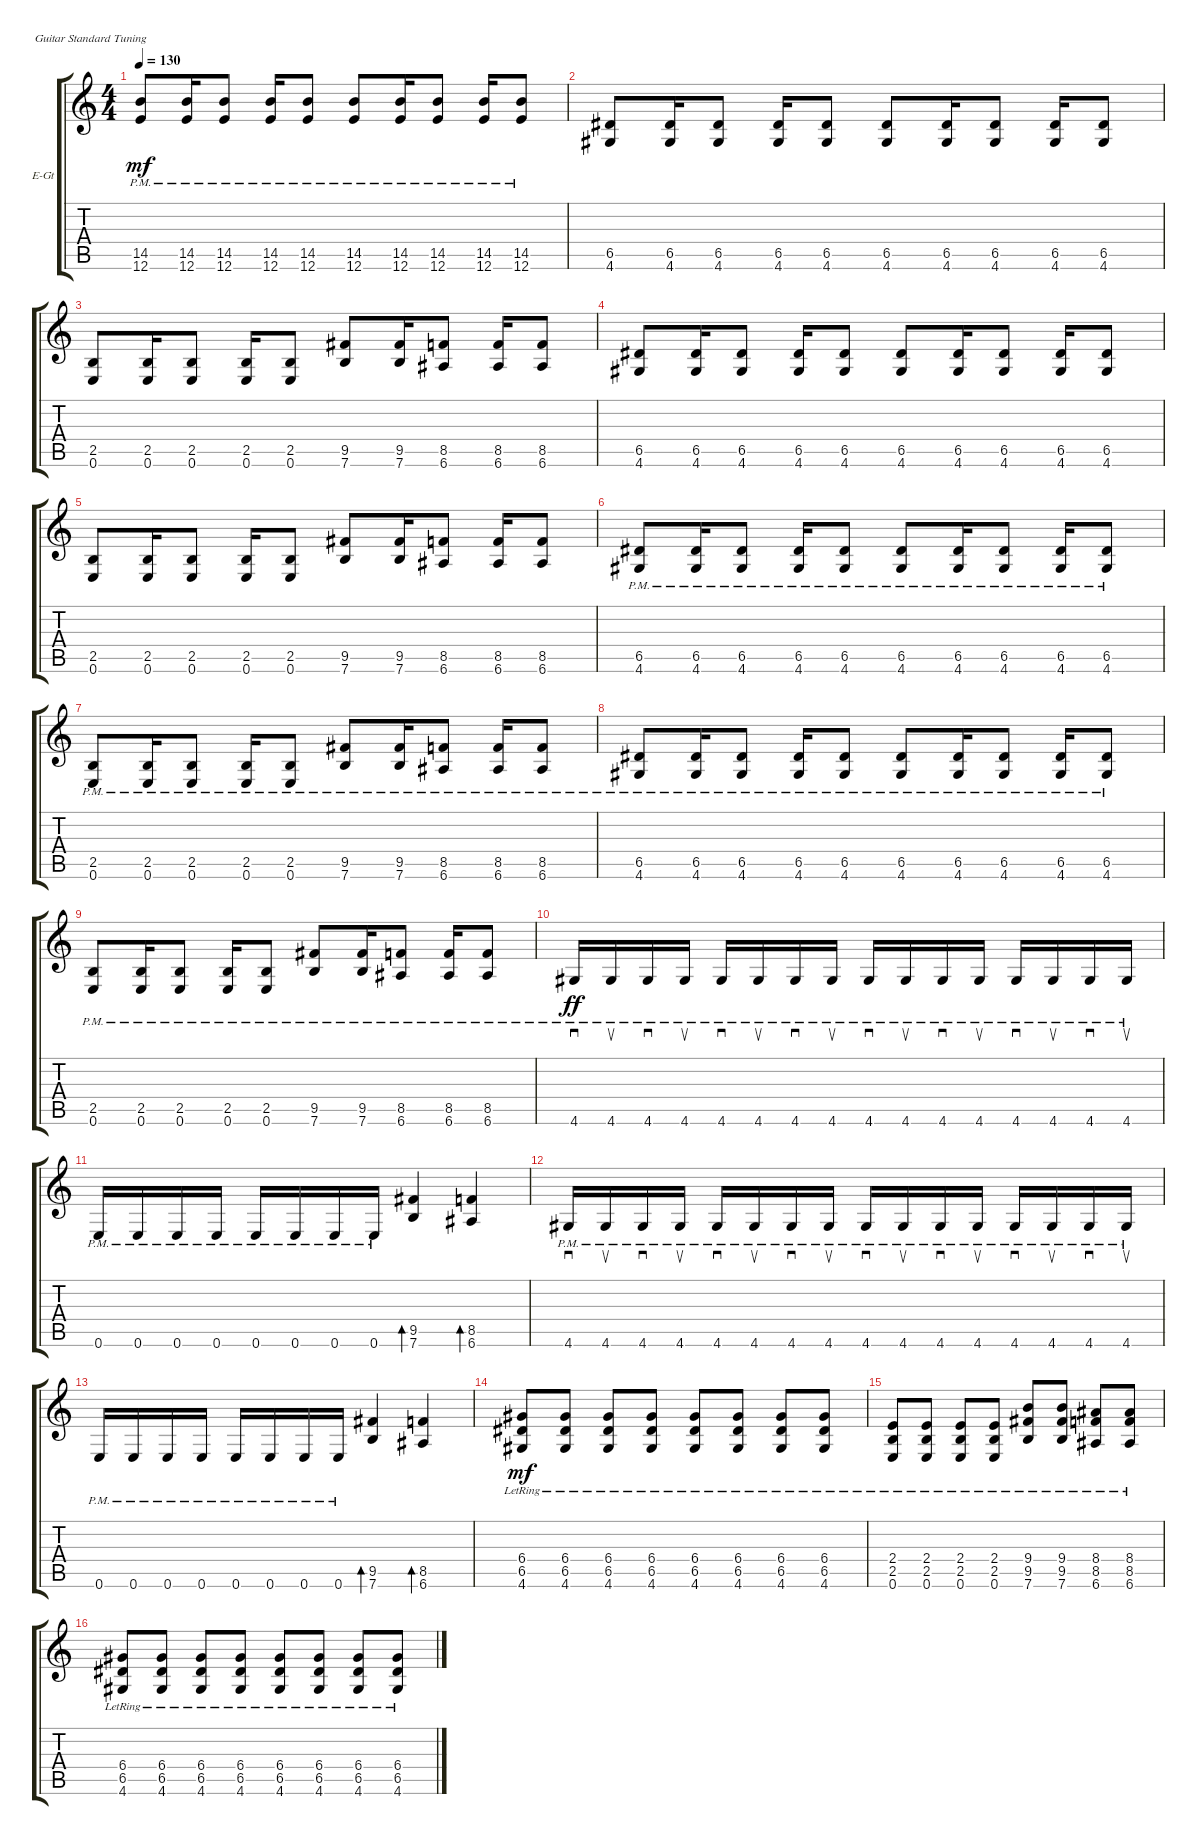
\defaultSystemsLayout 4
\bracketExtendMode groupsimilarinstruments
\firstSystemTrackNameOrientation horizontal
\otherSystemsTrackNameOrientation horizontal
\track ("Electric Guitar" "E-Gt") {instrument distortionguitar}
\staff {score tabs}
\tuning (E4 B3 G3 D3 A2 E2)
\ts (4 4)
\tempo 130
\clef g2
\ks c
(12.6{pm} 14.5{pm}).8{dy mf} (12.6{pm} 14.5{pm}).16 (12.6{pm} 14.5{pm}).8 (12.6{pm} 14.5{pm}).16 (12.6{pm} 14.5{pm}).8 (12.6{pm} 14.5{pm}).8 (12.6{pm} 14.5{pm}).16 (12.6{pm} 14.5{pm}).8 (12.6{pm} 14.5{pm}).16 (12.6{pm} 14.5{pm}).8 |
(4.6 6.5).8 (4.6 6.5).16 (4.6 6.5).8 (4.6 6.5).16 (4.6 6.5).8 (4.6 6.5).8 (4.6 6.5).16 (4.6 6.5).8 (4.6 6.5).16 (4.6 6.5).8 |
(0.6 2.5).8 (0.6 2.5).16 (0.6 2.5).8 (0.6 2.5).16 (0.6 2.5).8 (7.6 9.5).8 (7.6 9.5).16 (6.6 8.5).8 (6.6 8.5).16 (6.6 8.5).8 |
(4.6 6.5).8 (4.6 6.5).16 (4.6 6.5).8 (4.6 6.5).16 (4.6 6.5).8 (4.6 6.5).8 (4.6 6.5).16 (4.6 6.5).8 (4.6 6.5).16 (4.6 6.5).8 |
(0.6 2.5).8 (0.6 2.5).16 (0.6 2.5).8 (0.6 2.5).16 (0.6 2.5).8 (7.6 9.5).8 (7.6 9.5).16 (6.6 8.5).8 (6.6 8.5).16 (6.6 8.5).8 |
(4.6{pm} 6.5{pm}).8 (4.6{pm} 6.5{pm}).16 (4.6{pm} 6.5{pm}).8 (4.6{pm} 6.5{pm}).16 (4.6{pm} 6.5{pm}).8 (4.6{pm} 6.5{pm}).8 (4.6{pm} 6.5{pm}).16 (4.6{pm} 6.5{pm}).8 (4.6{pm} 6.5{pm}).16 (4.6{pm} 6.5{pm}).8 |
(0.6{pm} 2.5{pm}).8 (0.6{pm} 2.5{pm}).16 (0.6{pm} 2.5{pm}).8 (0.6{pm} 2.5{pm}).16 (0.6{pm} 2.5{pm}).8 (7.6{pm} 9.5{pm}).8 (7.6{pm} 9.5{pm}).16 (6.6{pm} 8.5{pm}).8 (6.6{pm} 8.5{pm}).16 (6.6{pm} 8.5{pm}).8 |
(4.6{pm} 6.5{pm}).8 (4.6{pm} 6.5{pm}).16 (4.6{pm} 6.5{pm}).8 (4.6{pm} 6.5{pm}).16 (4.6{pm} 6.5{pm}).8 (4.6{pm} 6.5{pm}).8 (4.6{pm} 6.5{pm}).16 (4.6{pm} 6.5{pm}).8 (4.6{pm} 6.5{pm}).16 (4.6{pm} 6.5{pm}).8 |
(0.6{pm} 2.5{pm}).8 (0.6{pm} 2.5{pm}).16 (0.6{pm} 2.5{pm}).8 (0.6{pm} 2.5{pm}).16 (0.6{pm} 2.5{pm}).8 (7.6{pm} 9.5{pm}).8 (7.6{pm} 9.5{pm}).16 (6.6{pm} 8.5{pm}).8 (6.6{pm} 8.5{pm}).16 (6.6{pm} 8.5{pm}).8 |
4.6{pm}.16{sd dy ff} 4.6{pm}.16{su} 4.6{pm}.16{sd} 4.6{pm}.16{su} 4.6{pm}.16{sd} 4.6{pm}.16{su} 4.6{pm}.16{sd} 4.6{pm}.16{su} 4.6{pm}.16{sd} 4.6{pm}.16{su} 4.6{pm}.16{sd} 4.6{pm}.16{su} 4.6{pm}.16{sd} 4.6{pm}.16{su} 4.6{pm}.16{sd} 4.6{pm}.16{su} |
0.6{pm}.16 0.6{pm}.16 0.6{pm}.16 0.6{pm}.16 0.6{pm}.16 0.6{pm}.16 0.6{pm}.16 0.6{pm}.16 (7.6 9.5).4{bd 30} (6.6 8.5).4{bd 30} |
4.6{pm}.16{sd} 4.6{pm}.16{su} 4.6{pm}.16{sd} 4.6{pm}.16{su} 4.6{pm}.16{sd} 4.6{pm}.16{su} 4.6{pm}.16{sd} 4.6{pm}.16{su} 4.6{pm}.16{sd} 4.6{pm}.16{su} 4.6{pm}.16{sd} 4.6{pm}.16{su} 4.6{pm}.16{sd} 4.6{pm}.16{su} 4.6{pm}.16{sd} 4.6{pm}.16{su} |
0.6{pm}.16 0.6{pm}.16 0.6{pm}.16 0.6{pm}.16 0.6{pm}.16 0.6{pm}.16 0.6{pm}.16 0.6{pm}.16 (7.6 9.5).4{bd 30} (6.6 8.5).4{bd 30} |
(4.6{lr} 6.5{lr} 6.4{lr}).8{dy mf} (4.6{lr} 6.5{lr} 6.4{lr}).8 (4.6{lr} 6.5{lr} 6.4{lr}).8 (4.6{lr} 6.5{lr} 6.4{lr}).8 (4.6{lr} 6.5{lr} 6.4{lr}).8 (4.6{lr} 6.5{lr} 6.4{lr}).8 (4.6{lr} 6.5{lr} 6.4{lr}).8 (4.6{lr} 6.5{lr} 6.4{lr}).8 |
(0.6 2.5 2.4{lr}).8 (0.6 2.5 2.4{lr}).8 (0.6 2.5 2.4{lr}).8 (0.6 2.5 2.4{lr}).8 (7.6{lr} 9.5{lr} 9.4{lr}).8 (7.6{lr} 9.5{lr} 9.4{lr}).8 (6.6{lr} 8.5{lr} 8.4{lr}).8 (6.6{lr} 8.5{lr} 8.4{lr}).8 |
(4.6{lr} 6.5{lr} 6.4{lr}).8 (4.6{lr} 6.5{lr} 6.4{lr}).8 (4.6{lr} 6.5{lr} 6.4{lr}).8 (4.6{lr} 6.5{lr} 6.4{lr}).8 (4.6{lr} 6.5{lr} 6.4{lr}).8 (4.6{lr} 6.5{lr} 6.4{lr}).8 (4.6{lr} 6.5{lr} 6.4{lr}).8 (4.6{lr} 6.5{lr} 6.4{lr}).8
